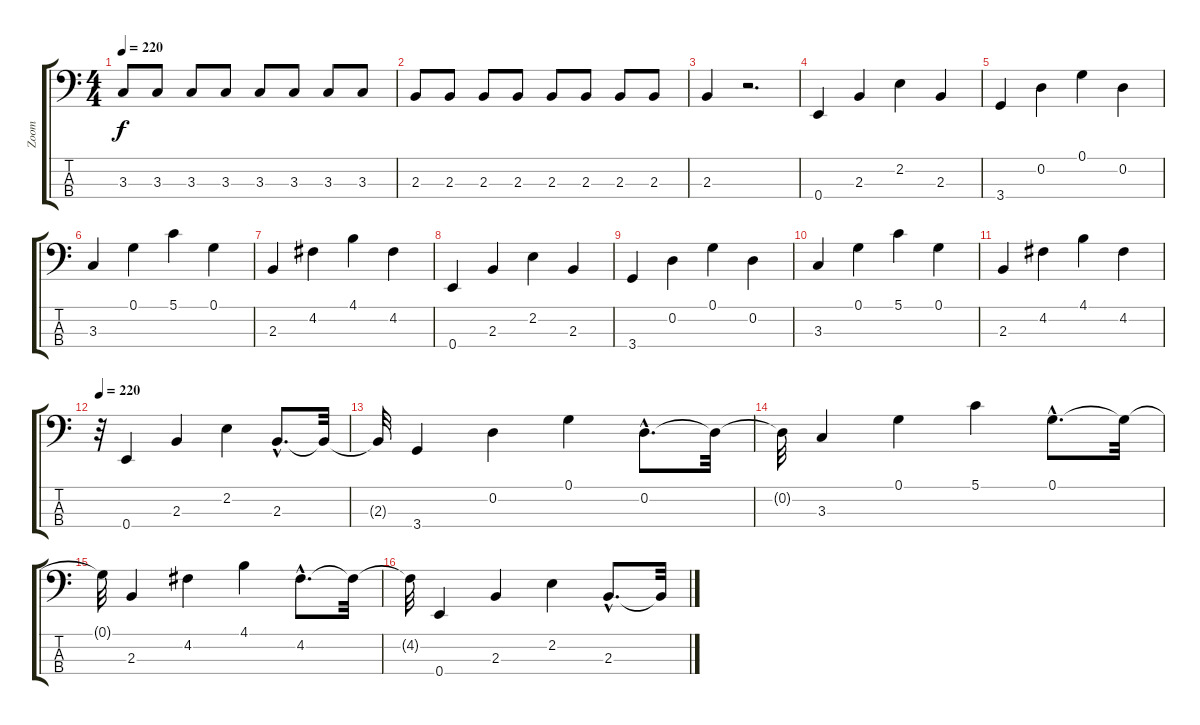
\track ("Zoom" "Zoom") {instrument electricbassfinger}
\staff {score tabs}
\tuning (G2 D2 A1 E1) {hide}
\ts (4 4)
\tempo 220
\clef f4
\ks c
3.3.8{dy f} 3.3.8 3.3.8 3.3.8 3.3.8 3.3.8 3.3.8 3.3.8 |
2.3.8 2.3.8 2.3.8 2.3.8 2.3.8 2.3.8 2.3.8 2.3.8 |
2.3.4 r.2{d} |
0.4.4 2.3.4 2.2.4 2.3.4 |
3.4.4 0.2.4 0.1.4 0.2.4 |
3.3.4 0.1.4 5.1.4 0.1.4 |
2.3.4 4.2.4 4.1.4 4.2.4 |
0.4.4 2.3.4 2.2.4 2.3.4 |
3.4.4 0.2.4 0.1.4 0.2.4 |
3.3.4 0.1.4 5.1.4 0.1.4 |
2.3.4 4.2.4 4.1.4 4.2.4 |
\tempo 220
r.32 0.4.4 2.3.4 2.2.4 2.3{hac}.8{d} 2.3{t}.32 |
2.3{t}.32 3.4.4 0.2.4 0.1.4 0.2{hac}.8{d} 0.2{t}.32 |
0.2{t}.32 3.3.4 0.1.4 5.1.4 0.1{hac}.8{d} 0.1{t}.32 |
0.1{t}.32 2.3.4 4.2.4 4.1.4 4.2{hac}.8{d} 4.2{t}.32 |
4.2{t}.32 0.4.4 2.3.4 2.2.4 2.3{hac}.8{d} 2.3{t}.32
